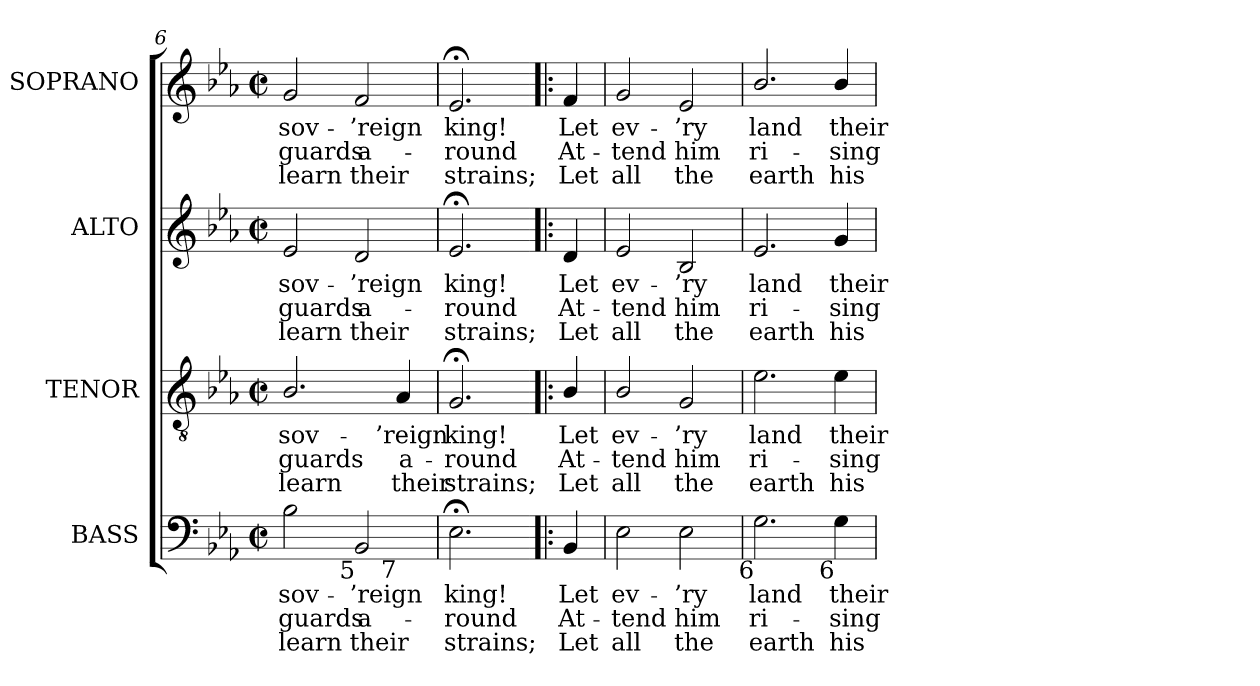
**kern	**text	**text	**text	**kern	**text	**text	**text	**kern	**text	**text	**text	**kern	**text	**text	**text
*part4	*part4	*part4	*part4	*part3	*part3	*part3	*part3	*part2	*part2	*part2	*part2	*part1	*part1	*part1	*part1
*staff4	*staff4	*staff4	*staff4	*staff3	*staff3	*staff3	*staff3	*staff2	*staff2	*staff2	*staff2	*staff1	*staff1	*staff1	*staff1
*I"BASS	*	*	*	*I"TENOR	*	*	*	*I"ALTO	*	*	*	*I"SOPRANO	*	*	*
*I'B.	*	*	*	*I'T.	*	*	*	*I'A.	*	*	*	*I'S.	*	*	*
*clefF4	*	*	*	*clefGv2	*	*	*	*clefG2	*	*	*	*clefG2	*	*	*
*	*	*	*	*ITrd7c12	*	*	*	*	*	*	*	*	*	*	*
*k[b-e-a-]	*	*	*	*k[b-e-a-]	*	*	*	*k[b-e-a-]	*	*	*	*k[b-e-a-]	*	*	*
*E-:	*	*	*	*E-:	*	*	*	*E-:	*	*	*	*E-:	*	*	*
*M2/2	*	*	*	*M2/2	*	*	*	*M2/2	*	*	*	*M2/2	*	*	*
*met(c|)	*	*	*	*met(c|)	*	*	*	*met(c|)	*	*	*	*met(c|)	*	*	*
=6	=6	=6	=6	=6	=6	=6	=6	=6	=6	=6	=6	=6	=6	=6	=6
!	!LO:LY:b:color=#000000	!LO:LY:b:color=#000000	!LO:LY:b:color=#000000	!	!	!	!	!	!	!	!	!	!	!	!
!	!	!	!	!	!LO:LY:b:color=#000000	!LO:LY:b:color=#000000	!LO:LY:b:color=#000000	!	!	!	!	!	!	!	!
!	!	!	!	!	!	!	!	!	!LO:LY:b:color=#000000	!LO:LY:b:color=#000000	!LO:LY:b:color=#000000	!	!	!	!
!LO:TX:b:rj:t=6	!	!	!	!	!	!	!	!	!	!	!	!	!	!	!
!LO:TX:t=4	!	!	!	!	!	!	!	!	!	!	!	!	!	!	!
!	!	!	!	!	!	!	!	!	!	!	!	!	!LO:LY:b:color=#000000	!LO:LY:b:color=#000000	!LO:LY:b:color=#000000
*^	*	*	*	*	*	*	*	*	*	*	*	*	*	*	*
2B-i\	2.ryy	sov-	guards	learn	2.BB-i/	sov-	guards	learn	2e-i/	sov-	guards	learn	2gi/	sov-	guards	learn
!	!	!LO:LY:b:color=#000000	!LO:LY:b:color=#000000	!LO:LY:b:color=#000000	!	!	!	!	!	!	!	!	!	!	!	!
!	!	!	!	!	!	!	!	!	!	!LO:LY:b:color=#000000	!LO:LY:b:color=#000000	!LO:LY:b:color=#000000	!	!	!	!
!LO:TX:b:rj:t=5	!	!	!	!	!	!	!	!	!	!	!	!	!	!	!	!
!	!	!	!	!	!	!	!	!	!	!	!	!	!	!LO:LY:b:color=#000000	!LO:LY:b:color=#000000	!LO:LY:b:color=#000000
2BB-i/	.	-’reign	a-	their	.	.	.	.	2di/	-’reign	a-	their	2fi/	-’reign	a-	their
!	!LO:TX:b:rj:t=7	!	!	!	!	!	!	!	!	!	!	!	!	!	!	!
!	!	!	!	!	!	!LO:LY:b:color=#000000	!LO:LY:b:color=#000000	!LO:LY:b:color=#000000	!	!	!	!	!	!	!	!
.	4ryy	.	.	.	4AA-i/	-’reign	a-	their	.	.	.	.	.	.	.	.
*v	*v	*	*	*	*	*	*	*	*	*	*	*	*	*	*	*
=7	=7	=7	=7	=7	=7	=7	=7	=7	=7	=7	=7	=7	=7	=7	=7
*^	*	*	*	*	*	*	*	*	*	*	*	*	*	*	*
!	!	!LO:LY:b:color=#000000	!LO:LY:b:color=#000000	!LO:LY:b:color=#000000	!	!	!	!	!	!	!	!	!	!	!	!
*v	*v	*	*	*	*	*	*	*	*	*	*	*	*	*	*	*
*^	*	*	*	*	*	*	*	*	*	*	*	*	*	*	*
!	!	!	!	!	!	!LO:LY:b:color=#000000	!LO:LY:b:color=#000000	!LO:LY:b:color=#000000	!	!	!	!	!	!	!	!
*v	*v	*	*	*	*	*	*	*	*	*	*	*	*	*	*	*
*^	*	*	*	*	*	*	*	*	*	*	*	*	*	*	*
!	!	!	!	!	!	!	!	!	!	!LO:LY:b:color=#000000	!LO:LY:b:color=#000000	!LO:LY:b:color=#000000	!	!	!	!
*v	*v	*	*	*	*	*	*	*	*	*	*	*	*	*	*	*
*^	*	*	*	*	*	*	*	*	*	*	*	*	*	*	*
!	!	!	!	!	!	!	!	!	!	!	!	!	!	!LO:LY:b:color=#000000	!LO:LY:b:color=#000000	!LO:LY:b:color=#000000
*v	*v	*	*	*	*	*	*	*	*	*	*	*	*	*	*	*
2.E-;i\	king!	-round	strains;	2.GG;i/	king!	-round	strains;	2.e-;i/	king!	-round	strains;	2.e-;i/	king!	-round	strains;
!!LO:LB:g=z
=7!|:	=7!|:	=7!|:	=7!|:	=7!|:	=7!|:	=7!|:	=7!|:	=7!|:	=7!|:	=7!|:	=7!|:	=7!|:	=7!|:	=7!|:	=7!|:
!	!LO:LY:b:color=#000000	!LO:LY:b:color=#000000	!LO:LY:b:color=#000000	!	!	!	!	!	!	!	!	!	!	!	!
!	!	!	!	!	!LO:LY:b:color=#000000	!LO:LY:b:color=#000000	!LO:LY:b:color=#000000	!	!	!	!	!	!	!	!
!	!	!	!	!	!	!	!	!	!LO:LY:b:color=#000000	!LO:LY:b:color=#000000	!LO:LY:b:color=#000000	!	!	!	!
!	!	!	!	!	!	!	!	!	!	!	!	!	!LO:LY:b:color=#000000	!LO:LY:b:color=#000000	!LO:LY:b:color=#000000
4BB-i/	Let	At-	Let	4BB-i/	Let	At-	Let	4di/	Let	At-	Let	4fi/	Let	At-	Let
=8	=8	=8	=8	=8	=8	=8	=8	=8	=8	=8	=8	=8	=8	=8	=8
!	!LO:LY:b:color=#000000	!LO:LY:b:color=#000000	!LO:LY:b:color=#000000	!	!	!	!	!	!	!	!	!	!	!	!
!	!	!	!	!	!LO:LY:b:color=#000000	!LO:LY:b:color=#000000	!LO:LY:b:color=#000000	!	!	!	!	!	!	!	!
!	!	!	!	!	!	!	!	!	!LO:LY:b:color=#000000	!LO:LY:b:color=#000000	!LO:LY:b:color=#000000	!	!	!	!
!	!	!	!	!	!	!	!	!	!	!	!	!	!LO:LY:b:color=#000000	!LO:LY:b:color=#000000	!LO:LY:b:color=#000000
2E-i\	ev-	-tend	all	2BB-i/	ev-	-tend	all	2e-i/	ev-	-tend	all	2gi/	ev-	-tend	all
!	!LO:LY:b:color=#000000	!LO:LY:b:color=#000000	!LO:LY:b:color=#000000	!	!	!	!	!	!	!	!	!	!	!	!
!	!	!	!	!	!LO:LY:b:color=#000000	!LO:LY:b:color=#000000	!LO:LY:b:color=#000000	!	!	!	!	!	!	!	!
!	!	!	!	!	!	!	!	!	!LO:LY:b:color=#000000	!LO:LY:b:color=#000000	!LO:LY:b:color=#000000	!	!	!	!
!	!	!	!	!	!	!	!	!	!	!	!	!	!LO:LY:b:color=#000000	!LO:LY:b:color=#000000	!LO:LY:b:color=#000000
2E-i\	-’ry	him	the	2GGi/	-’ry	him	the	2B-i/	-’ry	him	the	2e-i/	-’ry	him	the
=9	=9	=9	=9	=9	=9	=9	=9	=9	=9	=9	=9	=9	=9	=9	=9
!	!LO:LY:b:color=#000000	!LO:LY:b:color=#000000	!LO:LY:b:color=#000000	!	!	!	!	!	!	!	!	!	!	!	!
!	!	!	!	!	!LO:LY:b:color=#000000	!LO:LY:b:color=#000000	!LO:LY:b:color=#000000	!	!	!	!	!	!	!	!
!	!	!	!	!	!	!	!	!	!LO:LY:b:color=#000000	!LO:LY:b:color=#000000	!LO:LY:b:color=#000000	!	!	!	!
!LO:TX:b:rj:t=6	!	!	!	!	!	!	!	!	!	!	!	!	!	!	!
!	!	!	!	!	!	!	!	!	!	!	!	!	!LO:LY:b:color=#000000	!LO:LY:b:color=#000000	!LO:LY:b:color=#000000
2.Gi\	land	ri-	earth	2.E-i\	land	ri-	earth	2.e-i/	land	ri-	earth	2.b-i/	land	ri-	earth
!	!LO:LY:b:color=#000000	!LO:LY:b:color=#000000	!LO:LY:b:color=#000000	!	!	!	!	!	!	!	!	!	!	!	!
!	!	!	!	!	!LO:LY:b:color=#000000	!LO:LY:b:color=#000000	!LO:LY:b:color=#000000	!	!	!	!	!	!	!	!
!	!	!	!	!	!	!	!	!	!LO:LY:b:color=#000000	!LO:LY:b:color=#000000	!LO:LY:b:color=#000000	!	!	!	!
!LO:TX:b:rj:t=6	!	!	!	!	!	!	!	!	!	!	!	!	!	!	!
!	!	!	!	!	!	!	!	!	!	!	!	!	!LO:LY:b:color=#000000	!LO:LY:b:color=#000000	!LO:LY:b:color=#000000
4Gi\	their	-sing	his	4E-i\	their	-sing	his	4gi/	their	-sing	his	4b-i/	their	-sing	his
=	=	=	=	=	=	=	=	=	=	=	=	=	=	=	=
*-	*-	*-	*-	*-	*-	*-	*-	*-	*-	*-	*-	*-	*-	*-	*-
